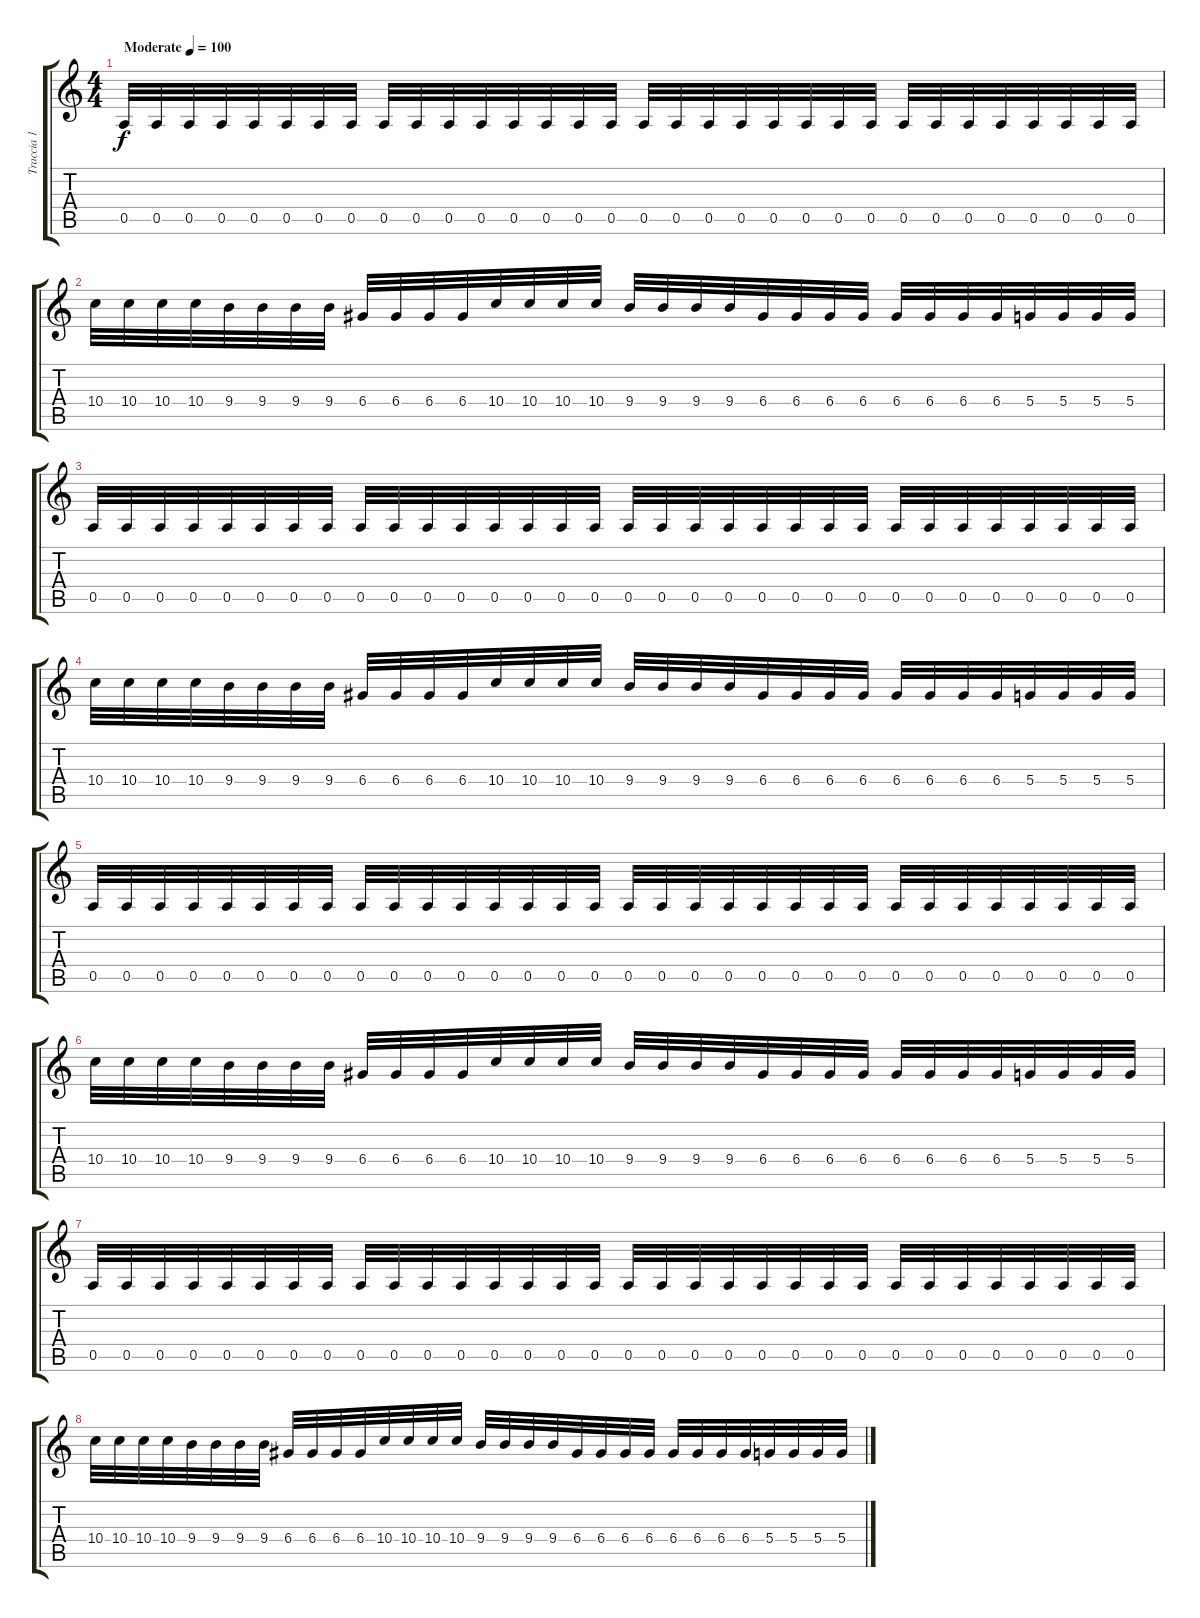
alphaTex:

\track ("Traccia 1" "Traccia 1") {instrument distortionguitar}
\staff {score tabs}
\tuning (E4 B3 G3 D3 A2 E2) {hide}
\ts (4 4)
\tempo (100 "Moderate")
\clef g2
\ks c
0.5.32{dy f instrument distortionguitar} 0.5.32 0.5.32 0.5.32 0.5.32 0.5.32 0.5.32 0.5.32 0.5.32 0.5.32 0.5.32 0.5.32 0.5.32 0.5.32 0.5.32 0.5.32 0.5.32 0.5.32 0.5.32 0.5.32 0.5.32 0.5.32 0.5.32 0.5.32 0.5.32 0.5.32 0.5.32 0.5.32 0.5.32 0.5.32 0.5.32 0.5.32 |
10.4.32 10.4.32 10.4.32 10.4.32 9.4.32 9.4.32 9.4.32 9.4.32 6.4.32 6.4.32 6.4.32 6.4.32 10.4.32 10.4.32 10.4.32 10.4.32 9.4.32 9.4.32 9.4.32 9.4.32 6.4.32 6.4.32 6.4.32 6.4.32 6.4.32 6.4.32 6.4.32 6.4.32 5.4.32 5.4.32 5.4.32 5.4.32 |
0.5.32 0.5.32 0.5.32 0.5.32 0.5.32 0.5.32 0.5.32 0.5.32 0.5.32 0.5.32 0.5.32 0.5.32 0.5.32 0.5.32 0.5.32 0.5.32 0.5.32 0.5.32 0.5.32 0.5.32 0.5.32 0.5.32 0.5.32 0.5.32 0.5.32 0.5.32 0.5.32 0.5.32 0.5.32 0.5.32 0.5.32 0.5.32 |
10.4.32 10.4.32 10.4.32 10.4.32 9.4.32 9.4.32 9.4.32 9.4.32 6.4.32 6.4.32 6.4.32 6.4.32 10.4.32 10.4.32 10.4.32 10.4.32 9.4.32 9.4.32 9.4.32 9.4.32 6.4.32 6.4.32 6.4.32 6.4.32 6.4.32 6.4.32 6.4.32 6.4.32 5.4.32 5.4.32 5.4.32 5.4.32 |
0.5.32 0.5.32 0.5.32 0.5.32 0.5.32 0.5.32 0.5.32 0.5.32 0.5.32 0.5.32 0.5.32 0.5.32 0.5.32 0.5.32 0.5.32 0.5.32 0.5.32 0.5.32 0.5.32 0.5.32 0.5.32 0.5.32 0.5.32 0.5.32 0.5.32 0.5.32 0.5.32 0.5.32 0.5.32 0.5.32 0.5.32 0.5.32 |
10.4.32 10.4.32 10.4.32 10.4.32 9.4.32 9.4.32 9.4.32 9.4.32 6.4.32 6.4.32 6.4.32 6.4.32 10.4.32 10.4.32 10.4.32 10.4.32 9.4.32 9.4.32 9.4.32 9.4.32 6.4.32 6.4.32 6.4.32 6.4.32 6.4.32 6.4.32 6.4.32 6.4.32 5.4.32 5.4.32 5.4.32 5.4.32 |
0.5.32 0.5.32 0.5.32 0.5.32 0.5.32 0.5.32 0.5.32 0.5.32 0.5.32 0.5.32 0.5.32 0.5.32 0.5.32 0.5.32 0.5.32 0.5.32 0.5.32 0.5.32 0.5.32 0.5.32 0.5.32 0.5.32 0.5.32 0.5.32 0.5.32 0.5.32 0.5.32 0.5.32 0.5.32 0.5.32 0.5.32 0.5.32 |
10.4.32 10.4.32 10.4.32 10.4.32 9.4.32 9.4.32 9.4.32 9.4.32 6.4.32 6.4.32 6.4.32 6.4.32 10.4.32 10.4.32 10.4.32 10.4.32 9.4.32 9.4.32 9.4.32 9.4.32 6.4.32 6.4.32 6.4.32 6.4.32 6.4.32 6.4.32 6.4.32 6.4.32 5.4.32 5.4.32 5.4.32 5.4.32
